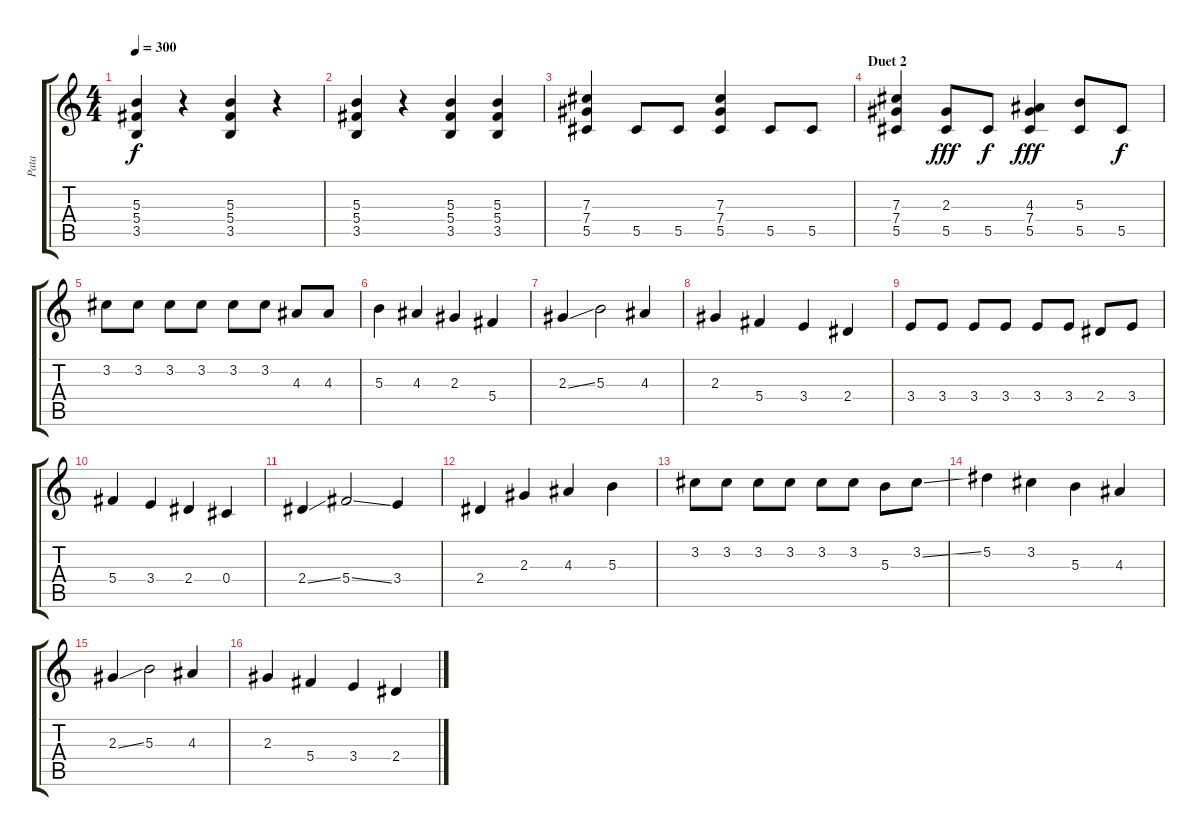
\track ("Pata" "Pata") {instrument overdrivenguitar}
\staff {score tabs}
\tuning (Eb4 Bb3 Gb3 Db3 Ab2 Eb2) {hide}
\ts (4 4)
\tempo 300
\clef g2
\ks c
(5.3 5.4 3.5).4{dy f} r.4 (5.3 5.4 3.5).4 r.4 |
(5.3 5.4 3.5).4 r.4 (5.3 5.4 3.5).4 (5.3 5.4 3.5).4 |
(7.3 7.4 5.5).4 5.5.8 5.5.8 (7.3 7.4 5.5).4 5.5.8 5.5.8 |
\section ("" "Duet 2")
(7.3 7.4 5.5).4 (2.3 5.5).8{dy fff} 5.5.8{dy f} (4.3 7.4 5.5).4{dy fff} (5.3 5.5).8 5.5.8{dy f} |
3.2.8 3.2.8 3.2.8 3.2.8 3.2.8 3.2.8 4.3.8 4.3.8 |
5.3.4 4.3.4 2.3.4 5.4.4 |
2.3{ss}.4 5.3.2 4.3.4 |
2.3.4 5.4.4 3.4.4 2.4.4 |
3.4.8 3.4.8 3.4.8 3.4.8 3.4.8 3.4.8 2.4.8 3.4.8 |
5.4.4 3.4.4 2.4.4 0.4.4 |
2.4{ss}.4 5.4{ss}.2 3.4.4 |
2.4.4 2.3.4 4.3.4 5.3.4 |
3.2.8 3.2.8 3.2.8 3.2.8 3.2.8 3.2.8 5.3.8 3.2{ss}.8 |
5.2.4 3.2.4 5.3.4 4.3.4 |
2.3{ss}.4 5.3.2 4.3.4 |
2.3.4 5.4.4 3.4.4 2.4.4
